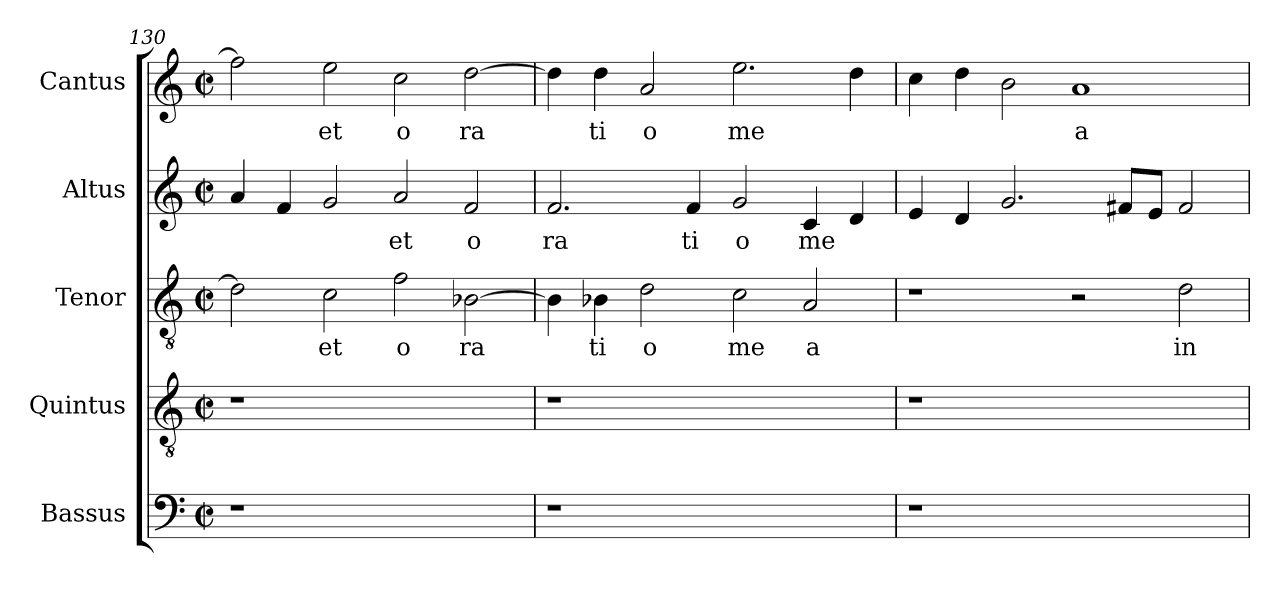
**kern	**kern	**kern	**text	**kern	**text	**kern	**text
*part5	*part4	*part3	*part3	*part2	*part2	*part1	*part1
*staff5	*staff4	*staff3	*staff3	*staff2	*staff2	*staff1	*staff1
*I"Bassus	*I"Quintus	*I"Tenor	*	*I"Altus	*	*I"Cantus	*
*I'Bassus	*I'Quintus	*I'Tenor	*	*I'Altus	*	*I'Cantus	*
*clefF4	*clefGv2	*clefGv2	*	*clefG2	*	*clefG2	*
*k[]	*k[]	*k[]	*	*k[]	*	*k[]	*
*C:	*C:	*C:	*	*C:	*	*C:	*
*M2/2	*M2/2	*M2/2	*	*M2/2	*	*M2/2	*
*met(c|)	*met(c|)	*met(c|)	*	*met(c|)	*	*met(c|)	*
=130	=130	=130	=130	=130	=130	=130	=130
!	!	!	!LO:LY:b:cj	!	!LO:LY:b:cj	!	!LO:LY:b:cj
1r	1r	2d\]	.	4a/	.	2ff\]	.
!	!	!	!	!	!LO:LY:b:cj	!	!
.	.	.	.	4f/	.	.	.
!	!	!	!LO:LY:b:cj	!	!LO:LY:b:cj	!	!LO:LY:b:cj
.	.	2c\	et	2g/	.	2ee\	et
!	!	!	!LO:LY:b:cj	!	!LO:LY:b:cj	!	!LO:LY:b:cj
1ryy	1ryy	2f\	o	2a/	et	2cc\	o
!	!	!	!LO:LY:b:cj	!	!LO:LY:b:cj	!	!LO:LY:b:cj
.	.	[>2B-X\	ra	2f/	o	[>2dd\	ra
=131	=131	=131	=131	=131	=131	=131	=131
!	!	!	!LO:LY:b:cj	!	!LO:LY:b:cj	!	!LO:LY:b:cj
1r	1r	4B-\]	.	2.f/	ra	4dd\]	.
!	!	!	!LO:LY:b:cj	!	!	!	!LO:LY:b:cj
.	.	4B-X\	ti	.	.	4dd\	ti
!	!	!	!LO:LY:b:cj	!	!	!	!LO:LY:b:cj
.	.	2d\	o	.	.	2a/	o
!	!	!	!	!	!LO:LY:b:cj	!	!
.	.	.	.	4f/	ti	.	.
!	!	!	!LO:LY:b:cj	!	!LO:LY:b:cj	!	!LO:LY:b:cj
1ryy	1ryy	2c\	me	2g/	o	2.ee\	me
!	!	!	!LO:LY:b:cj	!	!LO:LY:b:cj	!	!
.	.	2A/	a	4c/	me	.	.
!	!	!	!	!	!LO:LY:b:cj	!	!LO:LY:b:cj
.	.	.	.	4d/	.	4dd\	.
=132	=132	=132	=132	=132	=132	=132	=132
!	!	!	!	!	!LO:LY:b:cj	!	!LO:LY:b:cj
1r	1r	1r	.	4e/	.	4cc\	.
!	!	!	!	!	!LO:LY:b:cj	!	!LO:LY:b:cj
.	.	.	.	4d/	.	4dd\	.
!	!	!	!	!	!LO:LY:b:cj	!	!LO:LY:b:cj
.	.	.	.	2.g/	.	2b\	.
!	!	!	!	!	!	!	!LO:LY:b:cj
1ryy	1ryy	2r	.	.	.	1a	a
!	!	!	!	!	!LO:LY:b:cj	!	!
.	.	.	.	8f#/L	.	.	.
!	!	!	!	!	!LO:LY:b:cj	!	!
.	.	.	.	8e/J	.	.	.
!	!	!	!LO:LY:b:cj	!	!LO:LY:b:cj	!	!
.	.	2d\	in	2f#/	.	.	.
=	=	=	=	=	=	=	=
*-	*-	*-	*-	*-	*-	*-	*-
